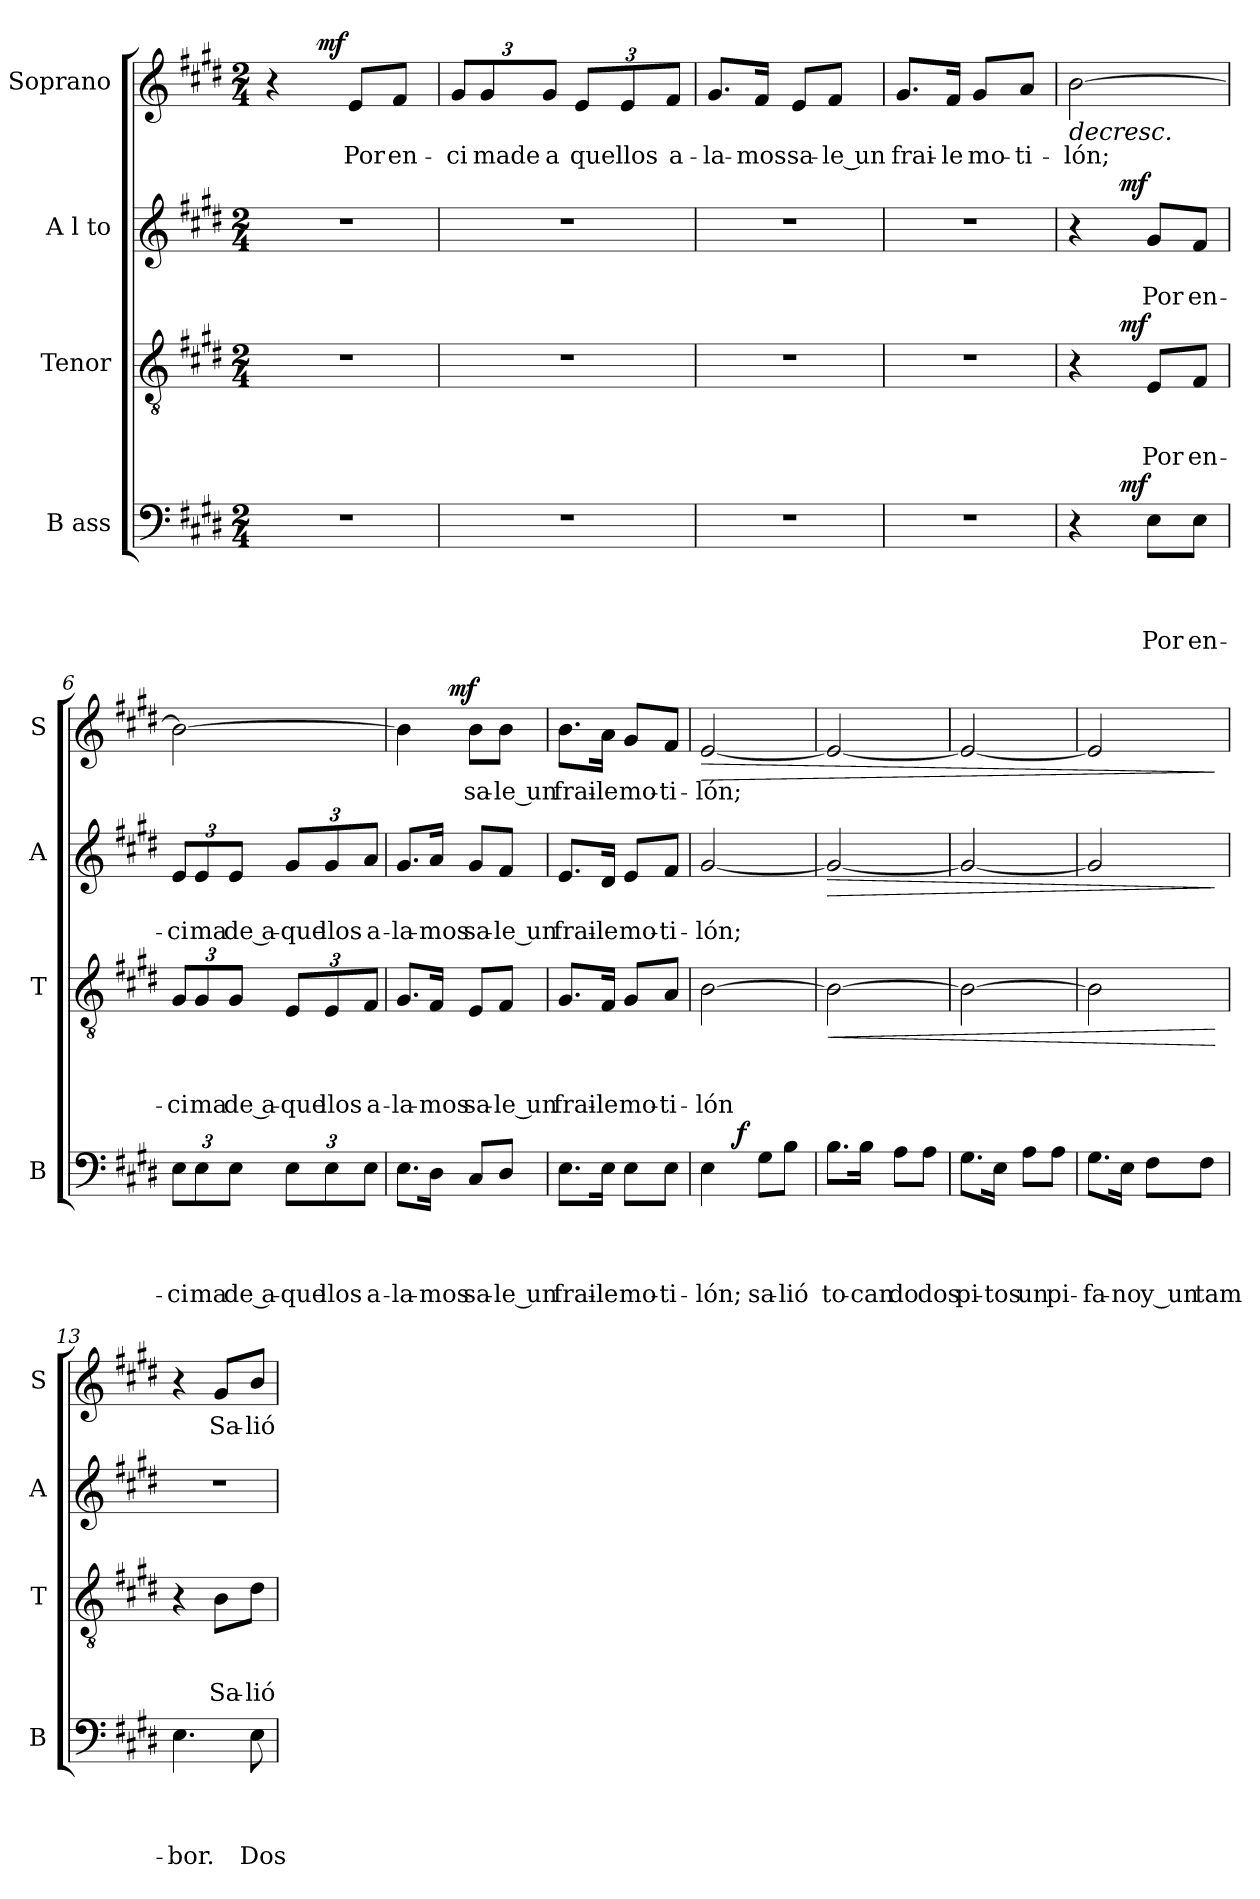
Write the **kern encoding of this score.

**kern	**text	**text	**text	**text	**dynam	**kern	**text	**text	**text	**dynam	**kern	**text	**text	**dynam	**kern	**text	**dynam
*part4	*part4	*part4	*part4	*part4	*part4	*part3	*part3	*part3	*part3	*part3	*part2	*part2	*part2	*part2	*part1	*part1	*part1
*staff4	*staff4	*staff4	*staff4	*staff4	*staff4	*staff3	*staff3	*staff3	*staff3	*staff3	*staff2	*staff2	*staff2	*staff2	*staff1	*staff1	*staff1
*I"B ass	*	*	*	*	*	*I"Tenor	*	*	*	*	*I"A l to	*	*	*	*I"Soprano	*	*
*I'B	*	*	*	*	*	*I'T	*	*	*	*	*I'A	*	*	*	*I'S	*	*
*clefF4	*	*	*	*	*	*clefGv2	*	*	*	*	*clefG2	*	*	*	*clefG2	*	*
*k[f#c#g#d#]	*	*	*	*	*	*k[f#c#g#d#]	*	*	*	*	*k[f#c#g#d#]	*	*	*	*k[f#c#g#d#]	*	*
*E:	*	*	*	*	*	*E:	*	*	*	*	*E:	*	*	*	*E:	*	*
*M2/4	*	*	*	*	*	*M2/4	*	*	*	*	*M2/4	*	*	*	*M2/4	*	*
=1	=1	=1	=1	=1	=1	=1	=1	=1	=1	=1	=1	=1	=1	=1	=1	=1	=1
!LO:N:vis=1	!	!	!	!	!	!LO:N:vis=1	!	!	!	!	!LO:N:vis=1	!	!	!	!	!	!
*	*	*	*	*	*	*	*	*	*	*	*	*	*	*	*^	*	*
2r	.	.	.	.	.	2r	.	.	.	.	2r	.	.	.	4r	8ryy	.	.
.	.	.	.	.	.	.	.	.	.	.	.	.	.	.	.	32ryy	.	.
!	!	!	!	!	!	!	!	!	!	!	!	!	!	!	!	!	!	!LO:DY:a
.	.	.	.	.	.	.	.	.	.	.	.	.	.	.	.	4ryy	.	mf
!	!	!	!	!	!	!	!	!	!	!	!	!	!	!	!	!	!LO:LY:b	!
.	.	.	.	.	.	.	.	.	.	.	.	.	.	.	8e/L	.	Por	.
!	!	!	!	!	!	!	!	!	!	!	!	!	!	!	!	!	!LO:LY:b	!
.	.	.	.	.	.	.	.	.	.	.	.	.	.	.	8f#/J	.	en-	.
.	.	.	.	.	.	.	.	.	.	.	.	.	.	.	.	16.ryy	.	.
=2	=2	=2	=2	=2	=2	=2	=2	=2	=2	=2	=2	=2	=2	=2	=2	=2	=2	=2
!LO:N:vis=1	!	!	!	!	!	!LO:N:vis=1	!	!	!	!	!LO:N:vis=1	!	!	!	!	!	!LO:LY:b	!
*	*	*	*	*	*	*	*	*	*	*	*	*	*	*	*v	*v	*	*
2r	.	.	.	.	.	2r	.	.	.	.	2r	.	.	.	12g#/L	-ci	.
!	!	!	!	!	!	!	!	!	!	!	!	!	!	!	!	!LO:LY:b	!
.	.	.	.	.	.	.	.	.	.	.	.	.	.	.	12g#/	made	.
!	!	!	!	!	!	!	!	!	!	!	!	!	!	!	!	!LO:LY:b	!
.	.	.	.	.	.	.	.	.	.	.	.	.	.	.	12g#/J	a	.
!	!	!	!	!	!	!	!	!	!	!	!	!	!	!	!	!LO:LY:b	!
.	.	.	.	.	.	.	.	.	.	.	.	.	.	.	12e/L	que	.
!	!	!	!	!	!	!	!	!	!	!	!	!	!	!	!	!LO:LY:b	!
.	.	.	.	.	.	.	.	.	.	.	.	.	.	.	12e/	llos	.
!	!	!	!	!	!	!	!	!	!	!	!	!	!	!	!	!LO:LY:b	!
.	.	.	.	.	.	.	.	.	.	.	.	.	.	.	12f#/J	a-	.
=3	=3	=3	=3	=3	=3	=3	=3	=3	=3	=3	=3	=3	=3	=3	=3	=3	=3
!LO:N:vis=1	!	!	!	!	!	!LO:N:vis=1	!	!	!	!	!LO:N:vis=1	!	!	!	!	!LO:LY:b	!
2r	.	.	.	.	.	2r	.	.	.	.	2r	.	.	.	8.g#/L	-la-	.
!	!	!	!	!	!	!	!	!	!	!	!	!	!	!	!	!LO:LY:b	!
.	.	.	.	.	.	.	.	.	.	.	.	.	.	.	16f#/Jk	-mos	.
!	!	!	!	!	!	!	!	!	!	!	!	!	!	!	!	!LO:LY:b	!
.	.	.	.	.	.	.	.	.	.	.	.	.	.	.	8e/L	sa-	.
!	!	!	!	!	!	!	!	!	!	!	!	!	!	!	!	!LO:LY:b:rj	!
.	.	.	.	.	.	.	.	.	.	.	.	.	.	.	8f#/J	-le un	.
=4	=4	=4	=4	=4	=4	=4	=4	=4	=4	=4	=4	=4	=4	=4	=4	=4	=4
!LO:N:vis=1	!	!	!	!	!	!LO:N:vis=1	!	!	!	!	!LO:N:vis=1	!	!	!	!	!LO:LY:b	!
2r	.	.	.	.	.	2r	.	.	.	.	2r	.	.	.	8.g#/L	frai-	.
!	!	!	!	!	!	!	!	!	!	!	!	!	!	!	!	!LO:LY:b	!
.	.	.	.	.	.	.	.	.	.	.	.	.	.	.	16f#/Jk	-le	.
!	!	!	!	!	!	!	!	!	!	!	!	!	!	!	!	!LO:LY:b	!
.	.	.	.	.	.	.	.	.	.	.	.	.	.	.	8g#/L	mo-	.
!	!	!	!	!	!	!	!	!	!	!	!	!	!	!	!	!LO:LY:b	!
.	.	.	.	.	.	.	.	.	.	.	.	.	.	.	8a/J	-ti-	.
!!LO:LB:g=z
=5	=5	=5	=5	=5	=5	=5	=5	=5	=5	=5	=5	=5	=5	=5	=5	=5	=5
!	!	!	!	!	!	!	!	!	!	!	!	!	!	!	!	!LO:LY:b	!LO:HP:b
*^	*	*	*	*	*	*^	*	*	*	*	*^	*	*	*	*	*	*
4r	6ryy	.	.	.	.	.	4r	6ryy	.	.	.	.	4r	6ryy	.	.	.	[>2b\	-lón;	>
.	96ryy	.	.	.	.	.	.	96ryy	.	.	.	.	.	96ryy	.	.	.	.	.	.
!	!	!	!	!	!	!LO:DY:b	!	!	!	!	!	!LO:DY:a	!	!	!	!	!LO:DY:b	!	!	!
.	6ryy	.	.	.	.	mf	.	6ryy	.	.	.	mf	.	6ryy	.	.	mf	.	.	.
!	!	!	!	!	!LO:LY:b	!	!	!	!	!	!LO:LY:b	!	!	!	!	!LO:LY:b	!	!	!	!
8E\L	.	.	.	.	Por	.	8E/L	.	.	.	Por	.	8g#/L	.	.	Por	.	.	.	.
.	12...ryy	.	.	.	.	.	.	12...ryy	.	.	.	.	.	12...ryy	.	.	.	.	.	.
!	!	!	!	!	!LO:LY:b	!	!	!	!	!	!LO:LY:b	!	!	!	!	!LO:LY:b	!	!	!	!
8E\J	.	.	.	.	en-	.	8F#/J	.	.	.	en-	.	8f#/J	.	.	en-	.	.	.	.
=6	=6	=6	=6	=6	=6	=6	=6	=6	=6	=6	=6	=6	=6	=6	=6	=6	=6	=6	=6	=6
!	!	!	!	!	!LO:LY:b	!	!	!	!	!	!LO:LY:b	!	!	!	!	!LO:LY:b	!	!	!	!
*v	*v	*	*	*	*	*	*	*	*	*	*	*	*v	*v	*	*	*	*	*	*
*	*	*	*	*	*	*v	*v	*	*	*	*	*	*	*	*	*	*	*
12E\L	.	.	.	-ci	.	12G#/L	.	.	-ci	.	12e/L	.	-ci	.	2b\_	.	.
!	!	!	!	!LO:LY:b	!	!	!	!	!LO:LY:b	!	!	!	!LO:LY:b	!	!	!	!
12E\	.	.	.	ma	.	12G#/	.	.	ma	.	12e/	.	ma	.	.	.	.
!	!	!	!	!LO:LY:b:rj	!	!	!	!	!LO:LY:b:rj	!	!	!	!LO:LY:b:rj	!	!	!	!
12E\J	.	.	.	de a-	.	12G#/J	.	.	de a-	.	12e/J	.	de a-	.	.	.	.
!	!	!	!	!LO:LY:b	!	!	!	!	!LO:LY:b	!	!	!	!LO:LY:b	!	!	!	!
12E\L	.	.	.	-que	.	12E/L	.	.	-que	.	12g#/L	.	-que	.	.	.	.
!	!	!	!	!LO:LY:b	!	!	!	!	!LO:LY:b	!	!	!	!LO:LY:b	!	!	!	!
12E\	.	.	.	llos	.	12E/	.	.	llos	.	12g#/	.	llos	.	.	.	.
!	!	!	!	!LO:LY:b	!	!	!	!	!LO:LY:b	!	!	!	!LO:LY:b	!	!	!	!
12E\J	.	.	.	a-	.	12F#/J	.	.	a-	.	12a/J	.	a-	.	.	.	.
=7	=7	=7	=7	=7	=7	=7	=7	=7	=7	=7	=7	=7	=7	=7	=7	=7	=7
!	!	!	!	!LO:LY:b	!	!	!	!	!LO:LY:b	!	!	!	!LO:LY:b	!	!	!	!
*	*	*	*	*	*	*	*	*	*	*	*	*	*	*	*^	*	*
8.E\L	.	.	.	-la-	.	8.G#/L	.	.	-la-	.	8.g#/L	.	-la-	.	4b\]	8..ryy	.	.
!	!	!	!	!LO:LY:b	!	!	!	!	!LO:LY:b	!	!	!	!LO:LY:b	!	!	!	!	!
16D#\Jk	.	.	.	-mos	.	16F#/Jk	.	.	-mos	.	16a/Jk	.	-mos	.	.	.	.	.
!	!	!	!	!	!	!	!	!	!	!	!	!	!	!	!	!	!	!LO:DY:b
.	.	.	.	.	.	.	.	.	.	.	.	.	.	.	.	4ryy	.	mf
!	!	!	!	!LO:LY:b	!	!	!	!	!LO:LY:b	!	!	!	!LO:LY:b	!	!	!	!LO:LY:b	!
8C#/L	.	.	.	sa-	.	8E/L	.	.	sa-	.	8g#/L	.	sa-	.	8b\L	.	sa-	]
!	!	!	!	!LO:LY:b:rj	!	!	!	!	!LO:LY:b:rj	!	!	!	!LO:LY:b:rj	!	!	!	!LO:LY:b:rj	!
8D#/J	.	.	.	-le un	.	8F#/J	.	.	-le un	.	8f#/J	.	-le un	.	8b\J	.	-le un	.
.	.	.	.	.	.	.	.	.	.	.	.	.	.	.	.	32ryy	.	.
=8	=8	=8	=8	=8	=8	=8	=8	=8	=8	=8	=8	=8	=8	=8	=8	=8	=8	=8
!	!	!	!	!LO:LY:b	!	!	!	!	!LO:LY:b	!	!	!	!LO:LY:b	!	!	!	!LO:LY:b	!
*	*	*	*	*	*	*	*	*	*	*	*	*	*	*	*v	*v	*	*
8.E\L	.	.	.	frai-	.	8.G#/L	.	.	frai-	.	8.e/L	.	frai-	.	8.b\L	frai-	.
!	!	!	!	!LO:LY:b	!	!	!	!	!LO:LY:b	!	!	!	!LO:LY:b	!	!	!LO:LY:b	!
16E\Jk	.	.	.	-le	.	16F#/Jk	.	.	-le	.	16d#/Jk	.	-le	.	16a\Jk	-le	.
!	!	!	!	!LO:LY:b	!	!	!	!	!LO:LY:b	!	!	!	!LO:LY:b	!	!	!LO:LY:b	!
8E\L	.	.	.	mo-	.	8G#/L	.	.	mo-	.	8e/L	.	mo-	.	8g#/L	mo-	.
!	!	!	!	!LO:LY:b	!	!	!	!	!LO:LY:b	!	!	!	!LO:LY:b	!	!	!LO:LY:b	!
8E\J	.	.	.	-ti-	.	8A/J	.	.	-ti-	.	8f#/J	.	-ti-	.	8f#/J	-ti-	.
!!LO:LB:g=z
=9	=9	=9	=9	=9	=9	=9	=9	=9	=9	=9	=9	=9	=9	=9	=9	=9	=9
!	!	!	!	!LO:LY:b	!	!	!	!	!LO:LY:b	!	!	!	!LO:LY:b	!	!	!LO:LY:b	!LO:HP:b
*^	*	*	*	*	*	*	*	*	*	*	*	*	*	*	*	*	*
4E\	8ryy	.	.	.	-lón;	.	[>2B\	.	.	-lón	.	[<2g#/	.	-lón;	.	[<2e/	-lón;	>
.	32ryy	.	.	.	.	.	.	.	.	.	.	.	.	.	.	.	.	.
!	!	!	!	!	!	!LO:DY:b	!	!	!	!	!	!	!	!	!	!	!	!
.	4ryy	.	.	.	.	f	.	.	.	.	.	.	.	.	.	.	.	.
!	!	!	!	!	!LO:LY:b	!	!	!	!	!	!	!	!	!	!	!	!	!
8G#\L	.	.	.	.	sa-	.	.	.	.	.	.	.	.	.	.	.	.	.
!	!	!	!	!	!LO:LY:b	!	!	!	!	!	!	!	!	!	!	!	!	!
8B\J	.	.	.	.	-lió	.	.	.	.	.	.	.	.	.	.	.	.	.
.	16.ryy	.	.	.	.	.	.	.	.	.	.	.	.	.	.	.	.	.
=10!	=10!	=10!	=10!	=10!	=10!	=10!	=10!	=10!	=10!	=10!	=10!	=10!	=10!	=10!	=10!	=10!	=10!	=10!
!	!	!	!	!	!LO:LY:b	!	!	!	!	!	!LO:HP:b	!	!	!	!LO:HP:b	!	!	!
*v	*v	*	*	*	*	*	*	*	*	*	*	*	*	*	*	*	*	*
8.B\L	.	.	.	to-	.	2B\_	.	.	.	<	2g#/_	.	.	>	2e/_	.	.
!	!	!	!	!LO:LY:b	!	!	!	!	!	!	!	!	!	!	!	!	!
16B\Jk	.	.	.	-can	.	.	.	.	.	.	.	.	.	.	.	.	.
!	!	!	!	!LO:LY:b	!	!	!	!	!	!	!	!	!	!	!	!	!
8A\L	.	.	.	do	.	.	.	.	.	.	.	.	.	.	.	.	.
!	!	!	!	!LO:LY:b	!	!	!	!	!	!	!	!	!	!	!	!	!
8A\J	.	.	.	dos	.	.	.	.	.	.	.	.	.	.	.	.	.
=11	=11	=11	=11	=11	=11	=11	=11	=11	=11	=11	=11	=11	=11	=11	=11	=11	=11
!	!	!	!	!LO:LY:b	!	!	!	!	!	!	!	!	!	!	!	!	!
8.G#\L	.	.	.	pi-	.	2B\_	.	.	.	.	2g#/_	.	.	.	2e/_	.	.
!	!	!	!	!LO:LY:b	!	!	!	!	!	!	!	!	!	!	!	!	!
16E\Jk	.	.	.	-tos	.	.	.	.	.	.	.	.	.	.	.	.	.
!	!	!	!	!LO:LY:b	!	!	!	!	!	!	!	!	!	!	!	!	!
8A\L	.	.	.	un	.	.	.	.	.	.	.	.	.	.	.	.	.
!	!	!	!	!LO:LY:b	!	!	!	!	!	!	!	!	!	!	!	!	!
8A\J	.	.	.	pi-	.	.	.	.	.	.	.	.	.	.	.	.	.
=12	=12	=12	=12	=12	=12	=12	=12	=12	=12	=12	=12	=12	=12	=12	=12	=12	=12
!	!	!	!	!LO:LY:b	!	!	!	!	!	!	!	!	!	!	!	!	!
8.G#\L	.	.	.	-fa-	.	2B\]	.	.	.	.	2g#/]	.	.	.	2e/]	.	.
!	!	!	!	!LO:LY:b	!	!	!	!	!	!	!	!	!	!	!	!	!
16E\Jk	.	.	.	-no	.	.	.	.	.	.	.	.	.	.	.	.	.
!	!	!	!	!LO:LY:b:rj	!	!	!	!	!	!	!	!	!	!	!	!	!
8F#\L	.	.	.	y un	.	.	.	.	.	.	.	.	.	.	.	.	.
!	!	!	!	!LO:LY:b	!	!	!	!	!	!	!	!	!	!	!	!	!
8F#\J	.	.	.	tam-	.	.	.	.	.	.	.	.	.	.	.	.	.
.	.	.	.	.	.	.	.	.	.	[	.	.	.	]	.	.	]
=13	=13	=13	=13	=13	=13	=13	=13	=13	=13	=13	=13	=13	=13	=13	=13	=13	=13
!	!	!	!	!LO:LY:b	!	!	!	!	!	!	!LO:N:vis=1	!	!	!	!	!	!
4.E\	.	.	.	-bor.	.	4r	.	.	.	.	2r	.	.	.	4r	.	.
!	!	!	!	!	!	!	!	!	!LO:LY:b	!	!	!	!	!	!	!LO:LY:b	!
.	.	.	.	.	.	8B\L	.	.	Sa-	.	.	.	.	.	8g#/L	Sa-	.
!	!	!	!	!LO:LY:b	!	!	!	!	!LO:LY:b	!	!	!	!	!	!	!LO:LY:b	!
8E\	.	.	.	Dos	.	8d#\J	.	.	-lió	.	.	.	.	.	8b/J	-lió	.
=	=	=	=	=	=	=	=	=	=	=	=	=	=	=	=	=	=
*-	*-	*-	*-	*-	*-	*-	*-	*-	*-	*-	*-	*-	*-	*-	*-	*-	*-
